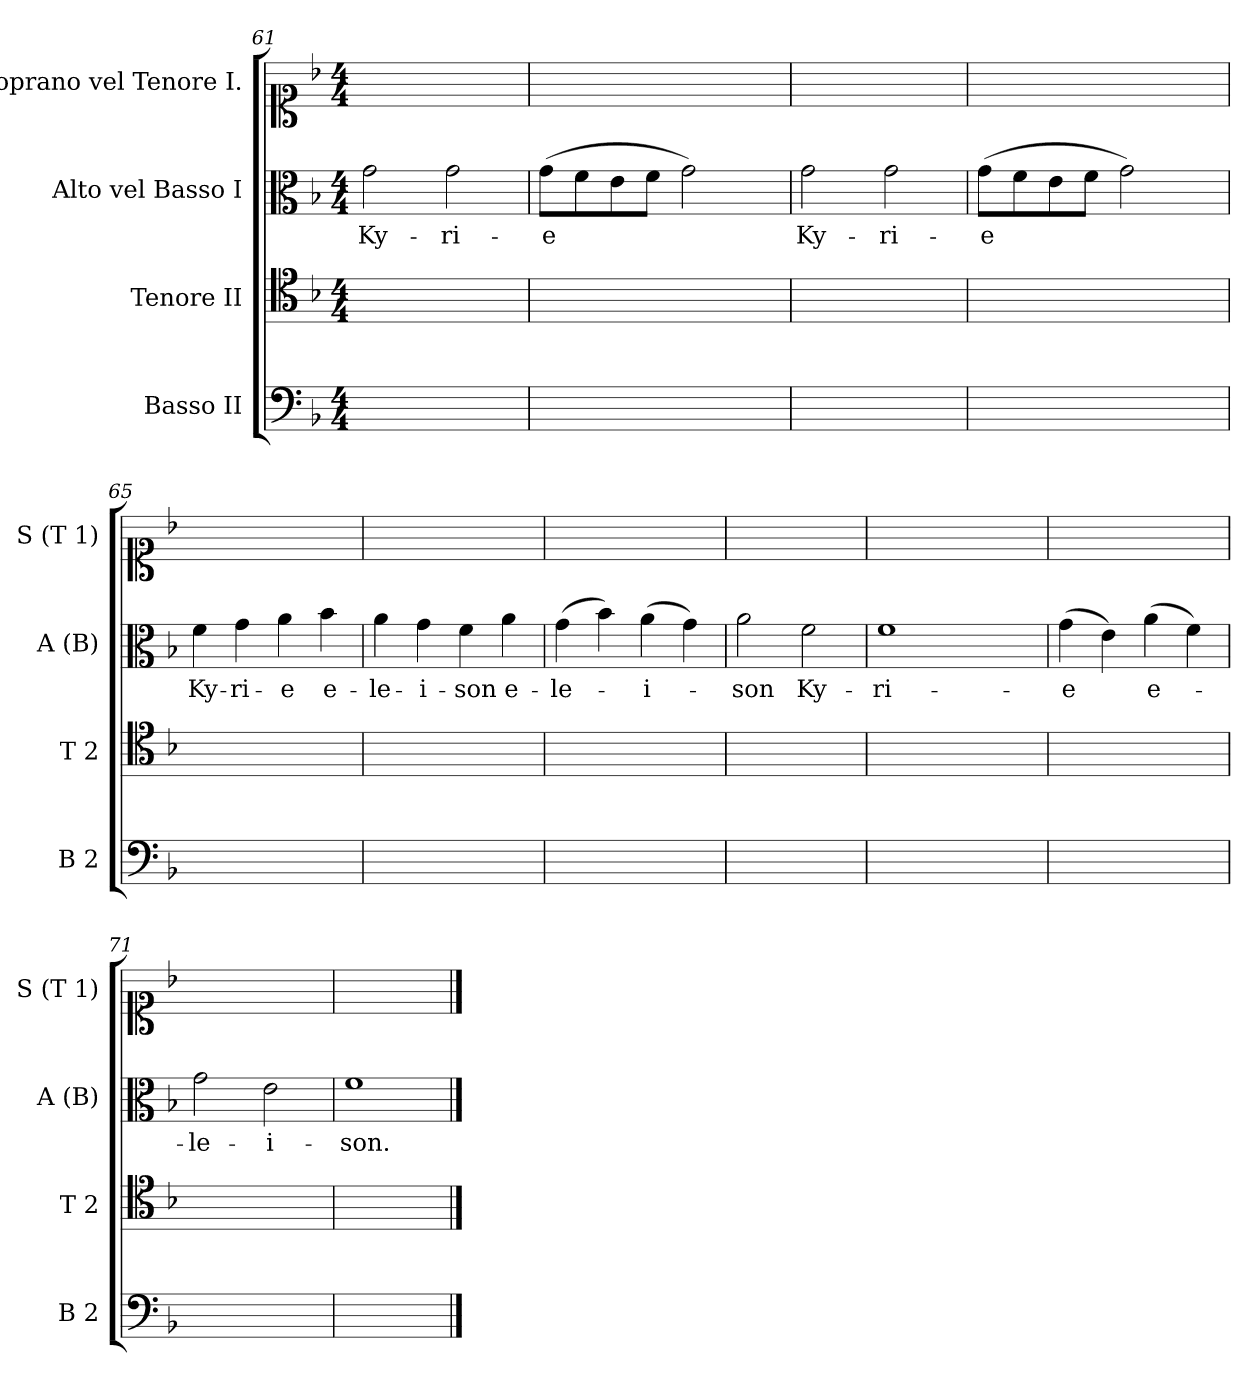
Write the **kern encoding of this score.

**kern	**text	**kern	**text	**kern	**text	**kern	**text
*part4	*part4	*part3	*part3	*part2	*part2	*part1	*part1
*staff4	*staff4	*staff3	*staff3	*staff2	*staff2	*staff1	*staff1
*I"Basso II	*	*I"Tenore II	*	*I"Alto vel Basso I	*	*I"Soprano vel Tenore I.	*
*I'B 2	*	*I'T 2	*	*I'A (B)	*	*I'S (T 1)	*
*clefF4	*	*clefC4	*	*clefC3	*	*clefC1	*
*k[b-]	*	*k[b-]	*	*k[b-]	*	*k[b-]	*
*M4/4	*	*M4/4	*	*M4/4	*	*M4/4	*
=61	=61	=61	=61	=61	=61	=61	=61
2C/yy	Ky-	2c\yy	Ky-	2g\	Ky-	2ee\yy	Ky-
2c\yy	-ri-	2c\yy	-ri-	2g\	-ri-	2ee\yy	-ri-
=62	=62	=62	=62	=62	=62	=62	=62
1cyy	-e	2.c\yy	-e	(>8g\L	-e	8ee\Lyy	-e
.	.	.	.	8f\	.	8dd\yy	.
.	.	.	.	8e\	.	8cc\yy	.
.	.	.	.	8f\J	.	8dd\Jyy	.
.	.	.	.	2g\)	.	2ee\yy	.
.	.	4ryy	.	.	.	.	.
=63	=63	=63	=63	=63	=63	=63	=63
2C/yy	Ky-	2c\yy	Ky-	2g\	Ky-	2ee\yy	Ky-
2B-X\yy	-ri-	2c\yy	-ri-	2g\	-ri-	2ee\yy	-ri-
=64	=64	=64	=64	=64	=64	=64	=64
1B-yy	-e	2.c\yy	-e	(>8g\L	-e	8ee\Lyy	-e
.	.	.	.	8f\	.	8dd\yy	.
.	.	.	.	8e\	.	8cc\yy	.
.	.	.	.	8f\J	.	8dd\Jyy	.
.	.	.	.	2g\)	.	2ee\yy	.
.	.	4ryy	.	.	.	.	.
=65	=65	=65	=65	=65	=65	=65	=65
4A\yy	Ky-	4A\yy	Ky-	4f\	Ky-	4cc\yy	Ky-
4G\yy	-ri-	4B-\yy	-ri-	4g\	-ri-	4b-\yy	-ri-
4F\yy	-e	4c\yy	-e	4a\	-e	4a\yy	-e
4E\yy	e-	4c\yy	e-	4b-\	e-	4g\yy	e-
=66	=66	=66	=66	=66	=66	=66	=66
4F\yy	-le-	4f\yy	-le-	4a\	-le-	4cc\yy	-le-
4G\yy	-i-	4c\yy	-i-	4g\	-i-	4b-\yy	-i-
4A\yy	-som	4c\yy	-son	4f\	-son	4a\yy	-son
4F\yy	e-	4A\yy	e-	4a\	e-	4cc\yy	e-
=67	=67	=67	=67	=67	=67	=67	=67
(>4B-\yy	-le-	2B-\yy	-le-	(>4g\	-le-	2dd\yy	-le-
4G\yy)	.	.	.	4b-\)	.	.	.
(>4c\yy	-i-	2c\yy	-i-	(>4a\	-i-	2ee\yy	-i-
4C/yy)	.	.	.	4g\)	.	.	.
=68	=68	=68	=68	=68	=68	=68	=68
2F\yy	-son	2c\yy	-son	2a\	-son	2ff\yy	-son
2A\yy	e-	2A\yy	e-	2f\	Ky-	2cc\yy	e-
=69	=69	=69	=69	=69	=69	=69	=69
(>4B-\yy	-le-	1Fyy	-lei-	1f	-ri-	(>4dd\yy	-le-
4A\yy)	.	.	.	.	.	4cc\yy)	.
(>4G\yy	-i-	.	.	.	.	(>4b-\yy	-i-
4F\yy)	.	.	.	.	.	4a\yy)	.
=70	=70	=70	=70	=70	=70	=70	=70
(>4E\yy	-son	2G/yy	-son	(>4g\	-e	2b-\yy	-son
4C\yy)	.	.	.	4e\)	.	.	.
(>4F\yy	e-	2A/yy	e-	(>4a\	e-	2cc\yy	e-
4AA/yy)	.	.	.	4f\)	.	.	.
=71	=71	=71	=71	=71	=71	=71	=71
2BB-/yy	-le-	2d\yy	-le-	2g\	-le-	2b-\yy	-le-
2C/yy	-i-	2c\yy	-i-	2e\	-i-	2g\yy	-i-
=72	=72	=72	=72	=72	=72	=72	=72
1FFyy	-son.	1cyy	-son.	1f	-son.	1ayy	-son.
==	==	==	==	==	==	==	==
*-	*-	*-	*-	*-	*-	*-	*-
